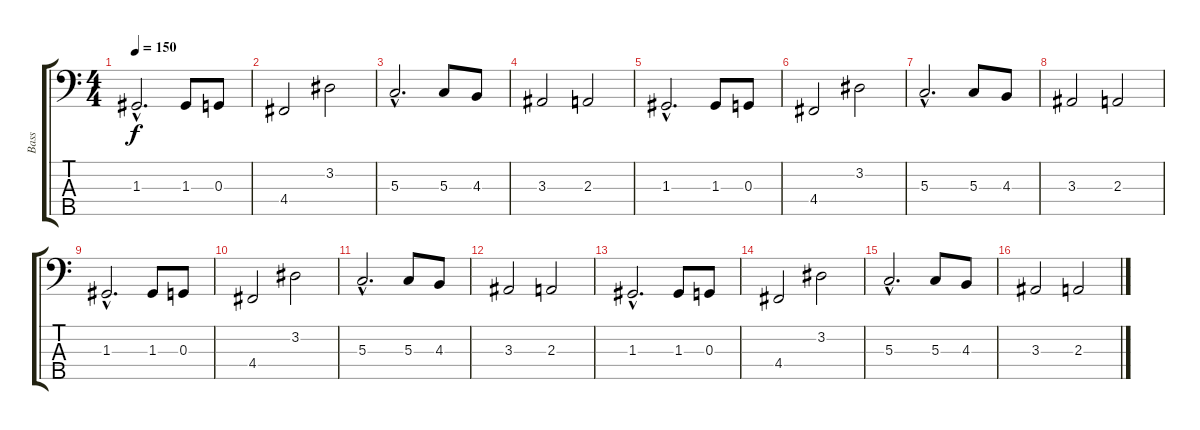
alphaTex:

\track ("Bass" "Bass") {instrument electricbasspick}
\staff {score tabs}
\tuning (F2 C2 G1 D1 A0) {hide}
\ts (4 4)
\tempo 150
\clef f4
\ks c
1.3{hac}.2{d dy f} 1.3.8 0.3.8 |
4.4.2 3.2.2 |
5.3{hac}.2{d} 5.3.8 4.3.8 |
3.3.2 2.3.2 |
1.3{hac}.2{d} 1.3.8 0.3.8 |
4.4.2 3.2.2 |
5.3{hac}.2{d} 5.3.8 4.3.8 |
3.3.2 2.3.2 |
1.3{hac}.2{d} 1.3.8 0.3.8 |
4.4.2 3.2.2 |
5.3{hac}.2{d} 5.3.8 4.3.8 |
3.3.2 2.3.2 |
1.3{hac}.2{d} 1.3.8 0.3.8 |
4.4.2 3.2.2 |
5.3{hac}.2{d} 5.3.8 4.3.8 |
3.3.2 2.3.2
